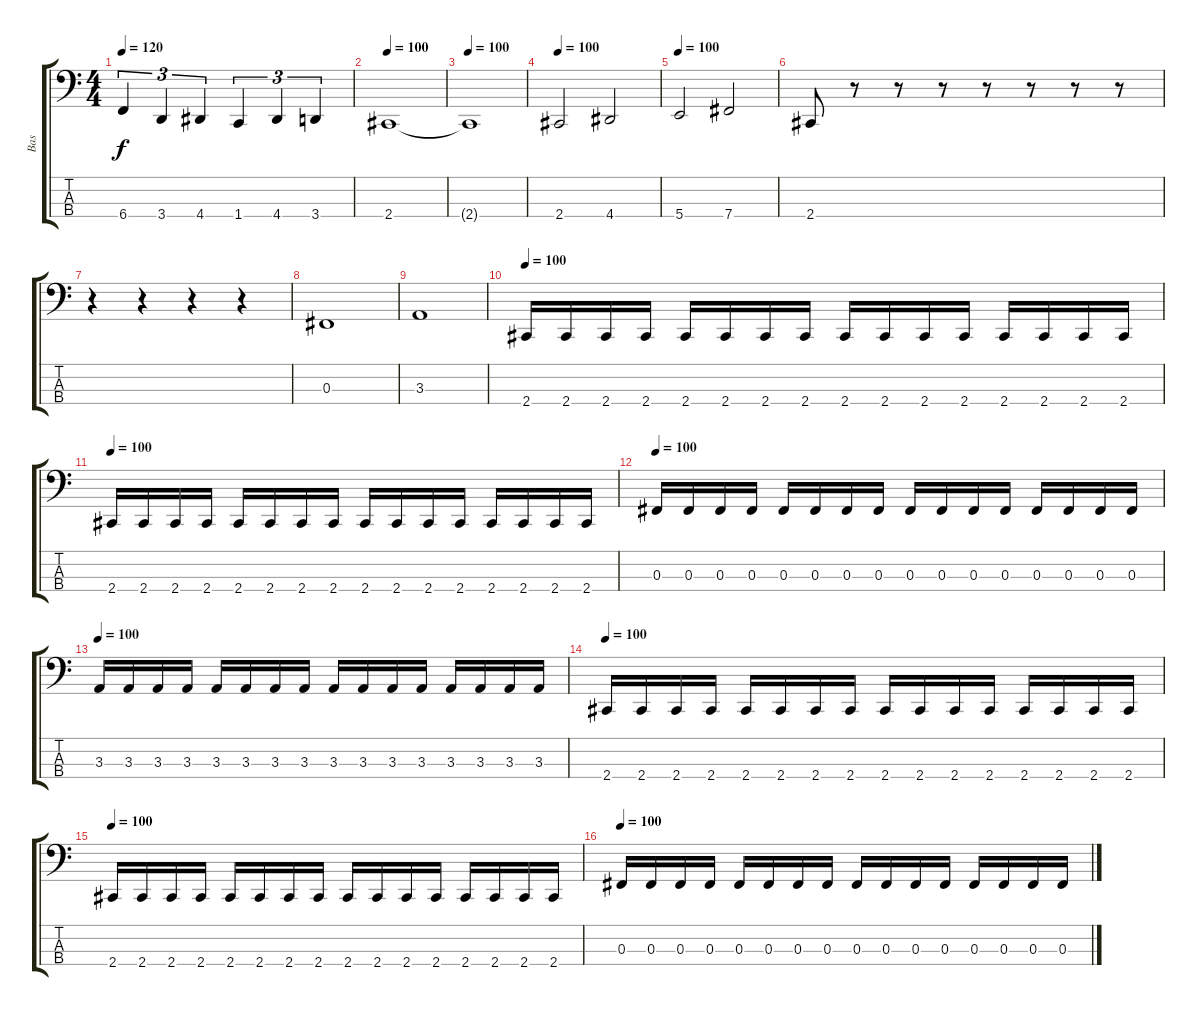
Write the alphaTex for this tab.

\track ("Bas" "Bas") {instrument slapbass2}
\staff {score tabs}
\tuning (E2 B1 Gb1 B0) {hide}
\ts (4 4)
\tempo 120
\clef f4
\ks c
6.4.4{tu (3 2) dy f} 3.4.4{tu (3 2)} 4.4.4{tu (3 2)} 1.4.4{tu (3 2)} 4.4.4{tu (3 2)} 3.4.4{tu (3 2)} |
\tempo 100
2.4.1 |
\tempo 100
2.4{t}.1 |
\tempo 100
2.4.2 4.4.2 |
\tempo 100
5.4.2 7.4.2 |
2.4.8 r.8 r.8 r.8 r.8 r.8 r.8 r.8 |
r.4 r.4 r.4 r.4 |
0.3.1 |
3.3.1 |
\tempo 100
2.4.16 2.4.16 2.4.16 2.4.16 2.4.16 2.4.16 2.4.16 2.4.16 2.4.16 2.4.16 2.4.16 2.4.16 2.4.16 2.4.16 2.4.16 2.4.16 |
\tempo 100
2.4.16 2.4.16 2.4.16 2.4.16 2.4.16 2.4.16 2.4.16 2.4.16 2.4.16 2.4.16 2.4.16 2.4.16 2.4.16 2.4.16 2.4.16 2.4.16 |
\tempo 100
0.3.16 0.3.16 0.3.16 0.3.16 0.3.16 0.3.16 0.3.16 0.3.16 0.3.16 0.3.16 0.3.16 0.3.16 0.3.16 0.3.16 0.3.16 0.3.16 |
\tempo 100
3.3.16 3.3.16 3.3.16 3.3.16 3.3.16 3.3.16 3.3.16 3.3.16 3.3.16 3.3.16 3.3.16 3.3.16 3.3.16 3.3.16 3.3.16 3.3.16 |
\tempo 100
2.4.16 2.4.16 2.4.16 2.4.16 2.4.16 2.4.16 2.4.16 2.4.16 2.4.16 2.4.16 2.4.16 2.4.16 2.4.16 2.4.16 2.4.16 2.4.16 |
\tempo 100
2.4.16 2.4.16 2.4.16 2.4.16 2.4.16 2.4.16 2.4.16 2.4.16 2.4.16 2.4.16 2.4.16 2.4.16 2.4.16 2.4.16 2.4.16 2.4.16 |
\tempo 100
0.3.16 0.3.16 0.3.16 0.3.16 0.3.16 0.3.16 0.3.16 0.3.16 0.3.16 0.3.16 0.3.16 0.3.16 0.3.16 0.3.16 0.3.16 0.3.16
